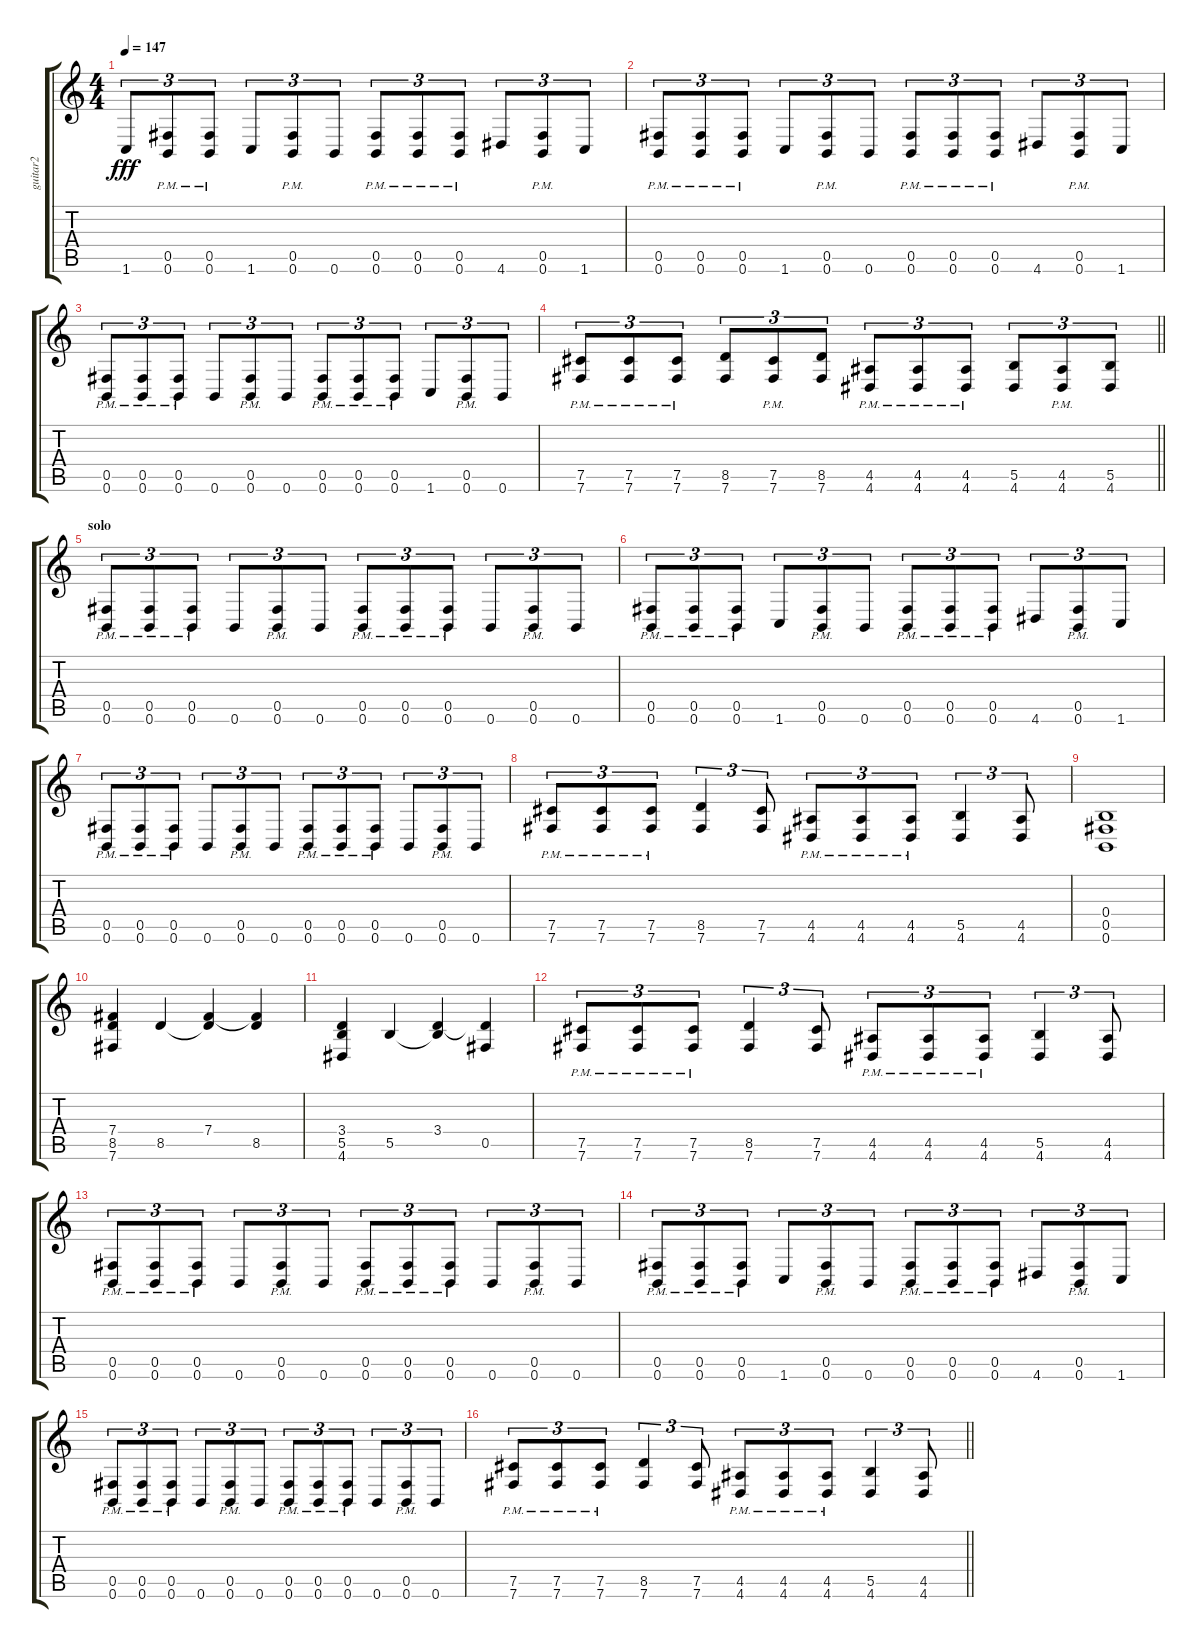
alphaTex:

\track ("guitar2" "guitar2") {instrument distortionguitar}
\staff {score tabs}
\tuning (Db4 Ab3 E3 B2 Gb2 B1) {hide}
\ts (4 4)
\section ("" "")
\tempo 147
\clef g2
\ks c
1.6.8{tu (3 2) dy fff} (0.5{pm} 0.6{pm}).8{tu (3 2)} (0.5{pm} 0.6{pm}).8{tu (3 2)} 1.6.8{tu (3 2)} (0.5{pm} 0.6{pm}).8{tu (3 2)} 0.6.8{tu (3 2)} (0.5{pm} 0.6{pm}).8{tu (3 2)} (0.5{pm} 0.6{pm}).8{tu (3 2)} (0.5{pm} 0.6{pm}).8{tu (3 2)} 4.6.8{tu (3 2)} (0.5{pm} 0.6{pm}).8{tu (3 2)} 1.6.8{tu (3 2)} |
(0.5{pm} 0.6{pm}).8{tu (3 2)} (0.5{pm} 0.6{pm}).8{tu (3 2)} (0.5{pm} 0.6{pm}).8{tu (3 2)} 1.6.8{tu (3 2)} (0.5{pm} 0.6{pm}).8{tu (3 2)} 0.6.8{tu (3 2)} (0.5{pm} 0.6{pm}).8{tu (3 2)} (0.5{pm} 0.6{pm}).8{tu (3 2)} (0.5{pm} 0.6{pm}).8{tu (3 2)} 4.6.8{tu (3 2)} (0.5{pm} 0.6{pm}).8{tu (3 2)} 1.6.8{tu (3 2)} |
(0.5{pm} 0.6{pm}).8{tu (3 2)} (0.5{pm} 0.6{pm}).8{tu (3 2)} (0.5{pm} 0.6{pm}).8{tu (3 2)} 0.6.8{tu (3 2)} (0.5{pm} 0.6{pm}).8{tu (3 2)} 0.6.8{tu (3 2)} (0.5{pm} 0.6{pm}).8{tu (3 2)} (0.5{pm} 0.6{pm}).8{tu (3 2)} (0.5{pm} 0.6{pm}).8{tu (3 2)} 1.6.8{tu (3 2)} (0.5{pm} 0.6{pm}).8{tu (3 2)} 0.6.8{tu (3 2)} |
\barLineRight lightlight
(7.5{pm} 7.6{pm}).8{tu (3 2)} (7.5{pm} 7.6{pm}).8{tu (3 2)} (7.5{pm} 7.6{pm}).8{tu (3 2)} (8.5 7.6).8{tu (3 2)} (7.5{pm} 7.6{pm}).8{tu (3 2)} (8.5 7.6).8{tu (3 2)} (4.5{pm} 4.6{pm}).8{tu (3 2)} (4.5{pm} 4.6{pm}).8{tu (3 2)} (4.5{pm} 4.6{pm}).8{tu (3 2)} (5.5 4.6).8{tu (3 2)} (4.5{pm} 4.6{pm}).8{tu (3 2)} (5.5 4.6).8{tu (3 2)} |
\section ("" "solo")
(0.5{pm} 0.6{pm}).8{tu (3 2)} (0.5{pm} 0.6{pm}).8{tu (3 2)} (0.5{pm} 0.6{pm}).8{tu (3 2)} 0.6.8{tu (3 2)} (0.5{pm} 0.6{pm}).8{tu (3 2)} 0.6.8{tu (3 2)} (0.5{pm} 0.6{pm}).8{tu (3 2)} (0.5{pm} 0.6{pm}).8{tu (3 2)} (0.5{pm} 0.6{pm}).8{tu (3 2)} 0.6.8{tu (3 2)} (0.5{pm} 0.6{pm}).8{tu (3 2)} 0.6.8{tu (3 2)} |
(0.5{pm} 0.6{pm}).8{tu (3 2)} (0.5{pm} 0.6{pm}).8{tu (3 2)} (0.5{pm} 0.6{pm}).8{tu (3 2)} 1.6.8{tu (3 2)} (0.5{pm} 0.6{pm}).8{tu (3 2)} 0.6.8{tu (3 2)} (0.5{pm} 0.6{pm}).8{tu (3 2)} (0.5{pm} 0.6{pm}).8{tu (3 2)} (0.5{pm} 0.6{pm}).8{tu (3 2)} 4.6.8{tu (3 2)} (0.5{pm} 0.6{pm}).8{tu (3 2)} 1.6.8{tu (3 2)} |
(0.5{pm} 0.6{pm}).8{tu (3 2)} (0.5{pm} 0.6{pm}).8{tu (3 2)} (0.5{pm} 0.6{pm}).8{tu (3 2)} 0.6.8{tu (3 2)} (0.5{pm} 0.6{pm}).8{tu (3 2)} 0.6.8{tu (3 2)} (0.5{pm} 0.6{pm}).8{tu (3 2)} (0.5{pm} 0.6{pm}).8{tu (3 2)} (0.5{pm} 0.6{pm}).8{tu (3 2)} 0.6.8{tu (3 2)} (0.5{pm} 0.6{pm}).8{tu (3 2)} 0.6.8{tu (3 2)} |
(7.5{pm} 7.6{pm}).8{tu (3 2)} (7.5{pm} 7.6{pm}).8{tu (3 2)} (7.5{pm} 7.6{pm}).8{tu (3 2)} (8.5 7.6).4{tu (3 2)} (7.5 7.6).8{tu (3 2)} (4.5{pm} 4.6{pm}).8{tu (3 2)} (4.5{pm} 4.6{pm}).8{tu (3 2)} (4.5{pm} 4.6{pm}).8{tu (3 2)} (5.5 4.6).4{tu (3 2)} (4.5 4.6).8{tu (3 2)} |
(0.4 0.5 0.6).1 |
(7.4 8.5 7.6).4 8.5.4 (7.4 8.5{t}).4 (7.4{t} 8.5).4 |
(3.4 5.5 4.6).4 5.5.4 (3.4 5.5{t}).4 (3.4{t} 0.5).4 |
(7.5{pm} 7.6{pm}).8{tu (3 2)} (7.5{pm} 7.6{pm}).8{tu (3 2)} (7.5{pm} 7.6{pm}).8{tu (3 2)} (8.5 7.6).4{tu (3 2)} (7.5 7.6).8{tu (3 2)} (4.5{pm} 4.6{pm}).8{tu (3 2)} (4.5{pm} 4.6{pm}).8{tu (3 2)} (4.5{pm} 4.6{pm}).8{tu (3 2)} (5.5 4.6).4{tu (3 2)} (4.5 4.6).8{tu (3 2)} |
(0.5{pm} 0.6{pm}).8{tu (3 2)} (0.5{pm} 0.6{pm}).8{tu (3 2)} (0.5{pm} 0.6{pm}).8{tu (3 2)} 0.6.8{tu (3 2)} (0.5{pm} 0.6{pm}).8{tu (3 2)} 0.6.8{tu (3 2)} (0.5{pm} 0.6{pm}).8{tu (3 2)} (0.5{pm} 0.6{pm}).8{tu (3 2)} (0.5{pm} 0.6{pm}).8{tu (3 2)} 0.6.8{tu (3 2)} (0.5{pm} 0.6{pm}).8{tu (3 2)} 0.6.8{tu (3 2)} |
(0.5{pm} 0.6{pm}).8{tu (3 2)} (0.5{pm} 0.6{pm}).8{tu (3 2)} (0.5{pm} 0.6{pm}).8{tu (3 2)} 1.6.8{tu (3 2)} (0.5{pm} 0.6{pm}).8{tu (3 2)} 0.6.8{tu (3 2)} (0.5{pm} 0.6{pm}).8{tu (3 2)} (0.5{pm} 0.6{pm}).8{tu (3 2)} (0.5{pm} 0.6{pm}).8{tu (3 2)} 4.6.8{tu (3 2)} (0.5{pm} 0.6{pm}).8{tu (3 2)} 1.6.8{tu (3 2)} |
(0.5{pm} 0.6{pm}).8{tu (3 2)} (0.5{pm} 0.6{pm}).8{tu (3 2)} (0.5{pm} 0.6{pm}).8{tu (3 2)} 0.6.8{tu (3 2)} (0.5{pm} 0.6{pm}).8{tu (3 2)} 0.6.8{tu (3 2)} (0.5{pm} 0.6{pm}).8{tu (3 2)} (0.5{pm} 0.6{pm}).8{tu (3 2)} (0.5{pm} 0.6{pm}).8{tu (3 2)} 0.6.8{tu (3 2)} (0.5{pm} 0.6{pm}).8{tu (3 2)} 0.6.8{tu (3 2)} |
\barLineRight lightlight
(7.5{pm} 7.6{pm}).8{tu (3 2)} (7.5{pm} 7.6{pm}).8{tu (3 2)} (7.5{pm} 7.6{pm}).8{tu (3 2)} (8.5 7.6).4{tu (3 2)} (7.5 7.6).8{tu (3 2)} (4.5{pm} 4.6{pm}).8{tu (3 2)} (4.5{pm} 4.6{pm}).8{tu (3 2)} (4.5{pm} 4.6{pm}).8{tu (3 2)} (5.5 4.6).4{tu (3 2)} (4.5 4.6).8{tu (3 2)}
